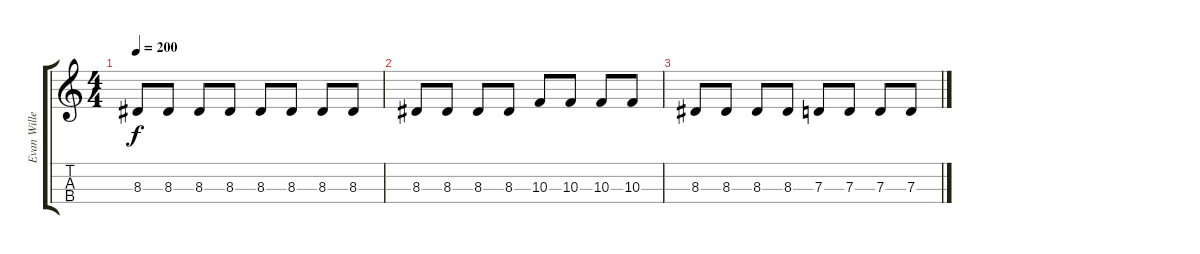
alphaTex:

\track ("Evan Willey " "Evan Wille") {instrument electricbasspick}
\staff {score tabs}
\tuning (F3 C3 G2 C2) {hide}
\ts (4 4)
\tempo 200
\clef g2
\ks c
8.3.8{dy f} 8.3.8 8.3.8 8.3.8 8.3.8 8.3.8 8.3.8 8.3.8 |
8.3.8 8.3.8 8.3.8 8.3.8 10.3.8 10.3.8 10.3.8 10.3.8 |
8.3.8 8.3.8 8.3.8 8.3.8 7.3.8 7.3.8 7.3.8 7.3.8
